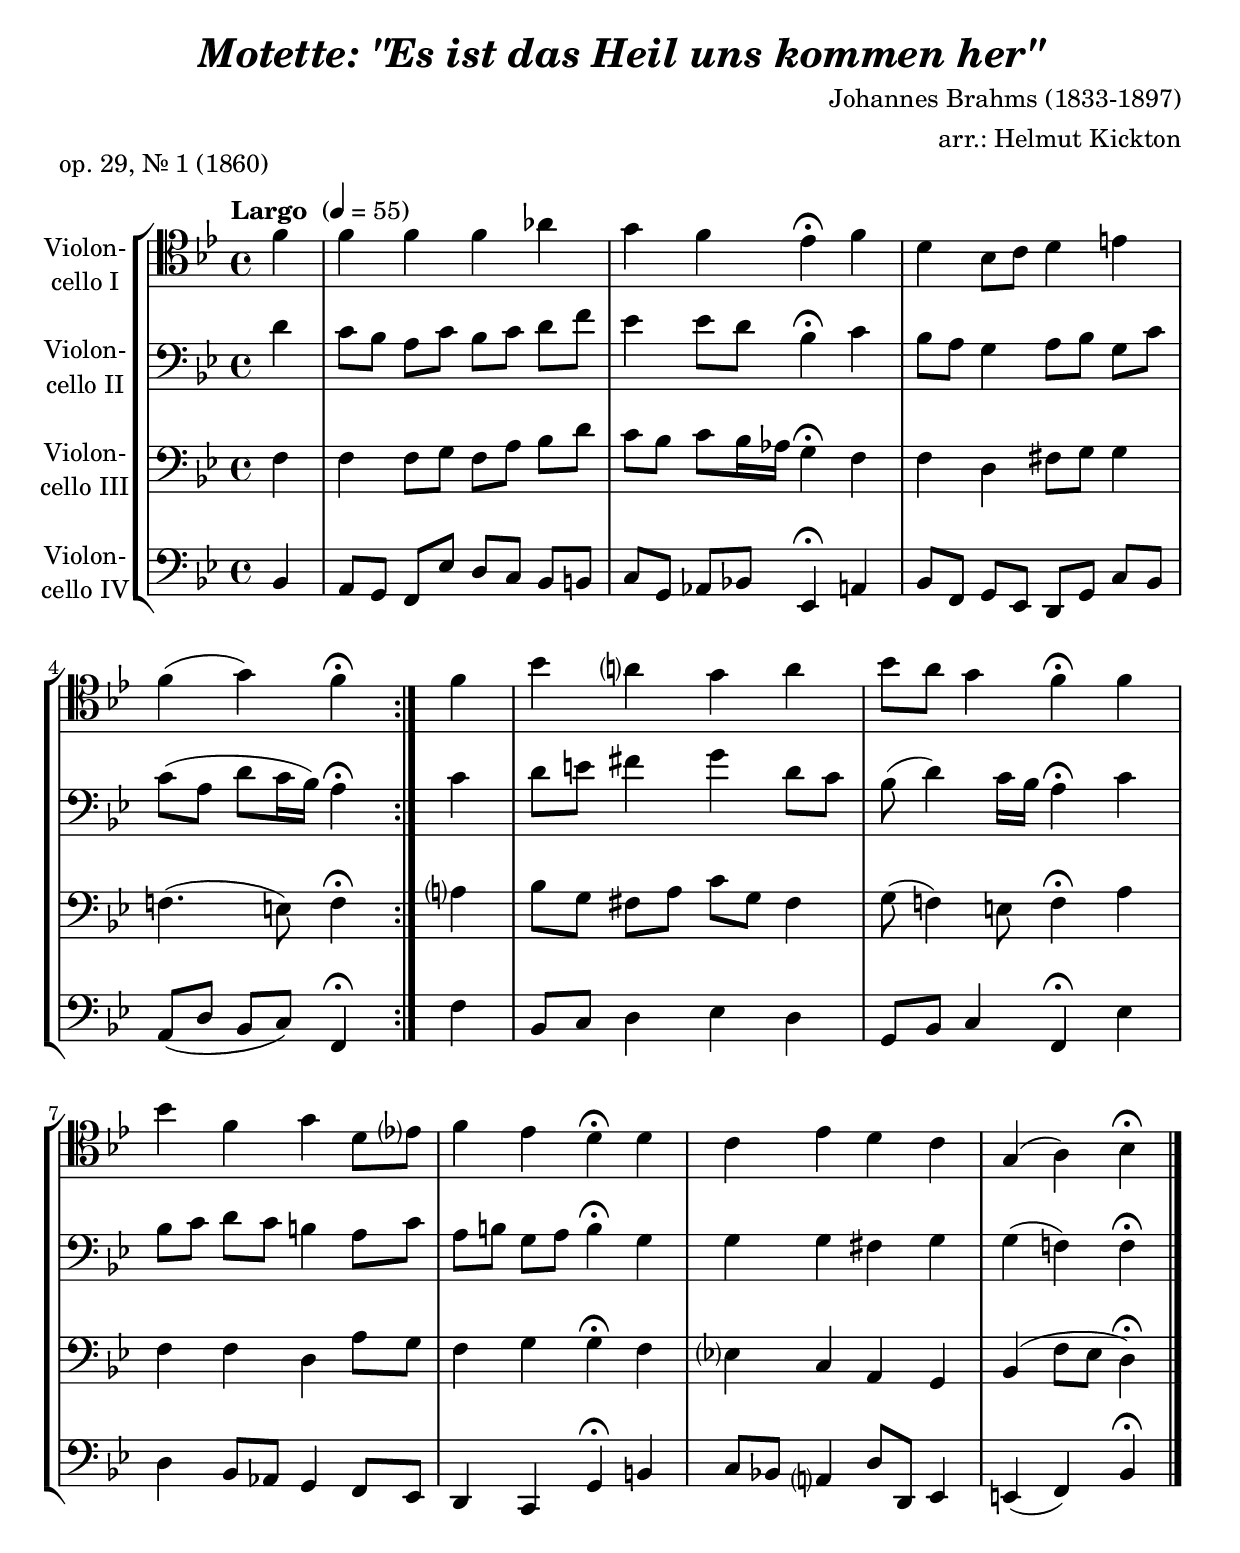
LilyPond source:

\version "2.18.2"
\include "deutsch.ly"
  
#(set-global-staff-size 22)

\header {
  title     = \markup \bold \italic "Motette: \"Es ist das Heil uns kommen her\""
  composer  = "Johannes Brahms (1833-1897)"
  arranger  = "arr.: Helmut Kickton"
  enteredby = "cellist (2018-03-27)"
  piece     = "op. 29, Nr. 1 (1860)"
}

voiceconsts = {
  \key d \major
  \time 4/4
  \clef "bass"
%  \numericTimeSignature
  \compressFullBarRests
  % Set default beaming for all staves
  \set Timing.beamExceptions = #'()
  \set Timing.baseMoment     = #(ly:make-moment 1 4)
  \set Timing.beatStructure  = #'(1 1 1 1)
  \tempo "Largo " 4=55
}

micl = "clarinet"
mifl = "flute"
miob = "oboe"
mifh = "french horn"
misx = "tenor sax"
mist = "string ensemble 1"
miba = "cello"

va = \relative c'' {
  \voiceconsts
  \clef "tenor"

  \repeat volta 2 {
    \partial 4 a4
    a a a c
    h a g\fermata a
    fis d8 e fis4 gis

    a( h) a\fermata
  }
  a
  d cis? h cis
  d8 cis h4 a\fermata a

  d a h fis8 g?
  a4 g fis\fermata fis
  e g fis e
  h( cis) d\fermata \bar "|."
}

vb = \relative c' {
  \voiceconsts

  \repeat volta 2 {
    \partial 4 fis4
    e8 d cis e d e fis a
    g4 g8 fis d4\fermata e
    d8 cis h4 cis8 d h e

    e( cis fis e16 d) cis4\fermata
  }
  e
  fis8 gis ais4 h fis8 e
  d( fis4) e16 d cis4\fermata e

  d8 e fis e dis4 cis8 e
  cis dis h cis dis4\fermata h
  h h ais h
  h( a!) a\fermata \bar "|."
}

vc = \relative c' {
  \voiceconsts

  \repeat volta 2 {
    \partial 4 a4
    a a8 h a cis d fis
    e d e d16 c h4\fermata a
    a fis ais8 h h4

    a!4.( gis8) a4\fermata
  }
  cis?
  d8 h ais cis e h ais4
  h8( a!4) gis8 a4\fermata cis

  a a fis cis'8 h
  a4 h h\fermata a
  g? e cis h
  d( a'8 g fis4)\fermata \bar "|."
}

vd = \relative c {
  \voiceconsts

  \repeat volta 2 {
    \partial 4 d4
    cis8 h a g' fis e d dis
    e h c d! g,4\fermata cis
    d8 a h g fis h e d

    cis( fis d e) a,4\fermata
  }
  a'
  d,8 e fis4 g fis
  h,8 d e4 a,\fermata g'

  fis d8 c h4 a8 g
  fis4 e h'\fermata dis
  e8 d! cis?4 fis8 fis, g4
  gis( a) d\fermata \bar "|."
}


music = \new StaffGroup <<
      \new Staff {
	\set Staff.midiInstrument = \miba
	\set Staff.instrumentName = \markup \center-column { "Violon-" "cello I" }
	\transpose d b, { \va }
      }

      \new Staff {
	\set Staff.midiInstrument = \miba
	\set Staff.instrumentName = \markup \center-column { "Violon-" "cello II" }
	\transpose d b, { \vb }
      }

      \new Staff {
	\set Staff.midiInstrument = \miba
	\set Staff.instrumentName = \markup \center-column { "Violon-" "cello III" }
	\transpose d b, { \vc }
      }

      \new Staff {
	\set Staff.midiInstrument = \miba
	\set Staff.instrumentName = \markup \center-column { "Violon-" "cello IV" }
	\transpose d b, { \vd }
      }
>>

\book {
  \score {
    \music
    \layout {}
  }

  \score {
    \unfoldRepeats \music

    \midi {
      \context {
        \Score
      }
    }
  }
}
